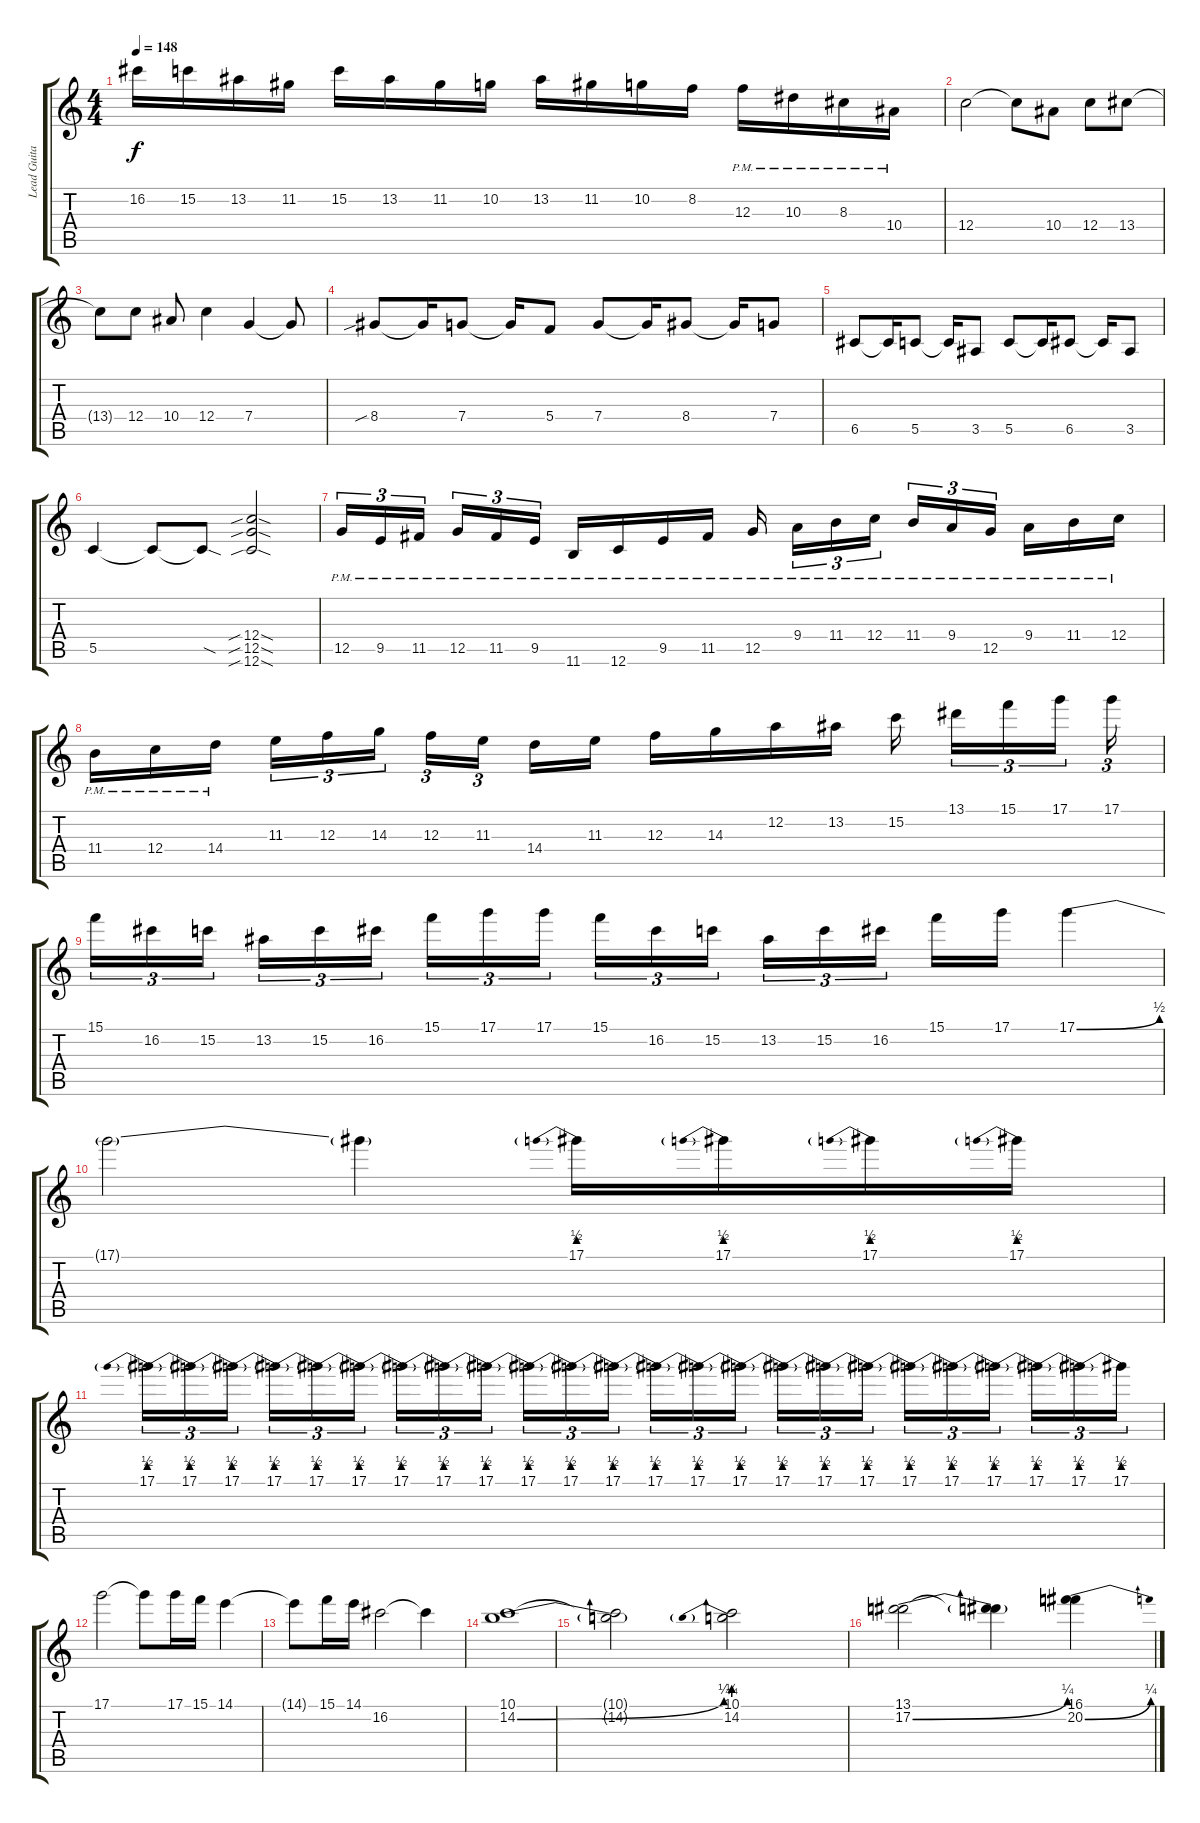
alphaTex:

\track ("Lead Guitar" "Lead Guita") {instrument distortionguitar}
\staff {score tabs}
\tuning (D4 A3 F3 C3 G2 C2) {hide}
\ts (4 4)
\tempo 148
\clef g2
\ks c
16.2.16{dy f} 15.2.16 13.2.16 11.2.16 15.2.16 13.2.16 11.2.16 10.2.16 13.2.16 11.2.16 10.2.16 8.2.16 12.3{pm}.16 10.3{pm}.16 8.3{pm}.16 10.4{pm}.16 |
12.4.2 12.4{t}.8 10.4.8 12.4.8 13.4.8 |
13.4{t}.8 12.4.8 10.4.8 12.4.4 7.4.4 7.4{t}.8 |
8.4{sib}.8 8.4{t}.16 7.4.8 7.4{t}.16 5.4.8 7.4.8 7.4{t}.16 8.4.8 8.4{t}.16 7.4.8 |
6.5.8 6.5{t}.16 5.5.8 5.5{t}.16 3.5.8 5.5.8 5.5{t}.16 6.5.8 6.5{t}.16 3.5.8 |
5.5.4 5.5{t}.8 5.5{sod t}.8 (12.4{sib sod} 12.5{sib sod} 12.6{sib sod}).2 |
12.5{pm}.16{tu (3 2)} 9.5{pm}.16{tu (3 2)} 11.5{pm}.16{tu (3 2) beam splitsecondary} 12.5{pm}.16{tu (3 2)} 11.5{pm}.16{tu (3 2)} 9.5{pm}.16{tu (3 2)} 11.6{pm}.16 12.6{pm}.16 9.5{pm}.16 11.5{pm}.16 12.5{pm}.16{beam splitsecondary} 9.4{pm}.16{tu (3 2)} 11.4{pm}.16{tu (3 2)} 12.4{pm}.16{tu (3 2) beam splitsecondary} 11.4{pm}.16{tu (3 2)} 9.4{pm}.16{tu (3 2)} 12.5{pm}.16{tu (3 2) beam splitsecondary} 9.4{pm}.16 11.4{pm}.16 12.4{pm}.16 |
11.4{pm}.16 12.4{pm}.16 14.4{pm}.16{beam splitsecondary} 11.3.16{tu (3 2)} 12.3.16{tu (3 2)} 14.3.16{tu (3 2) beam splitsecondary} 12.3.16{tu (3 2)} 11.3.16{tu (3 2) beam splitsecondary} 14.4.16 11.3.16 12.3.16 14.3.16 12.2.16 13.2.16 15.2.16{beam splitsecondary} 13.1.16{tu (3 2)} 15.1.16{tu (3 2)} 17.1.16{tu (3 2) beam splitsecondary} 17.1.16{tu (3 2)} |
15.1.16{tu (3 2)} 16.2.16{tu (3 2)} 15.2.16{tu (3 2) beam splitsecondary} 13.2.16{tu (3 2)} 15.2.16{tu (3 2)} 16.2.16{tu (3 2)} 15.1.16{tu (3 2)} 17.1.16{tu (3 2)} 17.1.16{tu (3 2) beam splitsecondary} 15.1.16{tu (3 2)} 16.2.16{tu (3 2)} 15.2.16{tu (3 2)} 13.2.16{tu (3 2)} 15.2.16{tu (3 2)} 16.2.16{tu (3 2) beam splitsecondary} 15.1.16 17.1.16 17.1{be (bend 0 0 60 2)}.4 |
17.1{t}.2 17.1{t}.4 17.1{be (prebend 0 2 60 2)}.16 17.1{be (prebend 0 2 60 2)}.16 17.1{be (prebend 0 2 60 2)}.16 17.1{be (prebend 0 2 60 2)}.16 |
17.1{be (prebend 0 2 60 2)}.16{tu (3 2)} 17.1{be (prebend 0 2 60 2)}.16{tu (3 2)} 17.1{be (prebend 0 2 60 2)}.16{tu (3 2) beam splitsecondary} 17.1{be (prebend 0 2 60 2)}.16{tu (3 2)} 17.1{be (prebend 0 2 60 2)}.16{tu (3 2)} 17.1{be (prebend 0 2 60 2)}.16{tu (3 2)} 17.1{be (prebend 0 2 60 2)}.16{tu (3 2)} 17.1{be (prebend 0 2 60 2)}.16{tu (3 2)} 17.1{be (prebend 0 2 60 2)}.16{tu (3 2) beam splitsecondary} 17.1{be (prebend 0 2 60 2)}.16{tu (3 2)} 17.1{be (prebend 0 2 60 2)}.16{tu (3 2)} 17.1{be (prebend 0 2 60 2)}.16{tu (3 2)} 17.1{be (prebend 0 2 60 2)}.16{tu (3 2)} 17.1{be (prebend 0 2 60 2)}.16{tu (3 2)} 17.1{be (prebend 0 2 60 2)}.16{tu (3 2) beam splitsecondary} 17.1{be (prebend 0 2 60 2)}.16{tu (3 2)} 17.1{be (prebend 0 2 60 2)}.16{tu (3 2)} 17.1{be (prebend 0 2 60 2)}.16{tu (3 2)} 17.1{be (prebend 0 2 60 2)}.16{tu (3 2)} 17.1{be (prebend 0 2 60 2)}.16{tu (3 2)} 17.1{be (prebend 0 2 60 2)}.16{tu (3 2) beam splitsecondary} 17.1{be (prebend 0 2 60 2)}.16{tu (3 2)} 17.1{be (prebend 0 2 60 2)}.16{tu (3 2)} 17.1{be (prebend 0 2 60 2)}.16{tu (3 2)} |
17.1.2 17.1{t}.8 17.1.16 15.1.16 14.1.4 |
14.1{t}.8 15.1.16 14.1.16 16.2.2 16.2{t}.4 |
(10.1 14.2{be (bend 0 0 60 1)}).1 |
(10.1{t} 14.2{t}).2 (10.1 14.2{be (prebend 0 1 60 1)}).2 |
(13.1 17.2{be (bend 0 0 60 1)}).2 (13.1{t} 17.2{t}).4 (16.1 20.2{be (bend 0 0 60 1)}).4
